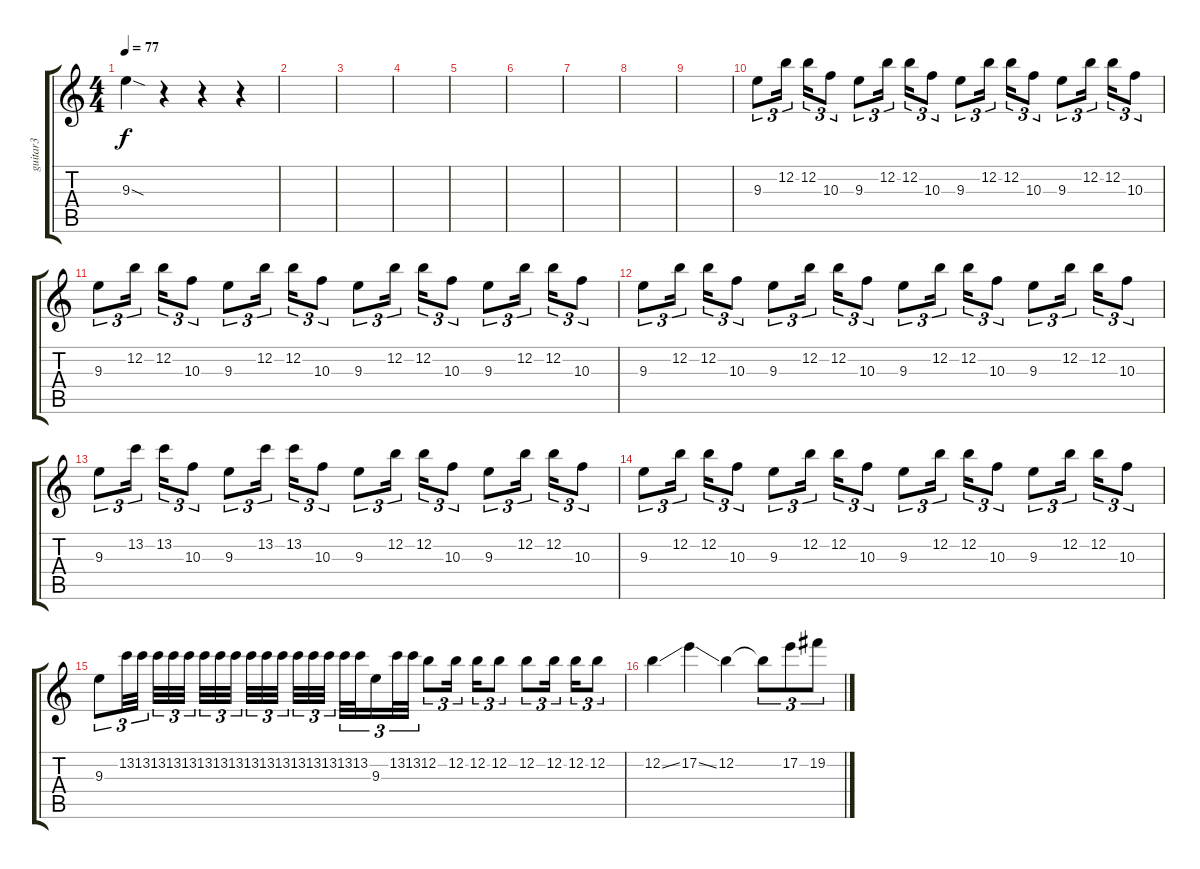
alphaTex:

\track ("guitar3" "guitar3") {instrument overdrivenguitar}
\staff {score tabs}
\tuning (E4 B3 G3 D3 A2 E2) {hide}
\ts (4 4)
\tempo 77
\clef g2
\ks c
9.3{sod}.4{dy f} r.4 r.4 r.4 |
|
|
|
|
|
|
|
|
9.3.8{tu (3 2)} 12.2.16{tu (3 2)} 12.2.16{tu (3 2)} 10.3.8{tu (3 2)} 9.3.8{tu (3 2)} 12.2.16{tu (3 2)} 12.2.16{tu (3 2)} 10.3.8{tu (3 2)} 9.3.8{tu (3 2)} 12.2.16{tu (3 2)} 12.2.16{tu (3 2)} 10.3.8{tu (3 2)} 9.3.8{tu (3 2)} 12.2.16{tu (3 2)} 12.2.16{tu (3 2)} 10.3.8{tu (3 2)} |
9.3.8{tu (3 2)} 12.2.16{tu (3 2)} 12.2.16{tu (3 2)} 10.3.8{tu (3 2)} 9.3.8{tu (3 2)} 12.2.16{tu (3 2)} 12.2.16{tu (3 2)} 10.3.8{tu (3 2)} 9.3.8{tu (3 2)} 12.2.16{tu (3 2)} 12.2.16{tu (3 2)} 10.3.8{tu (3 2)} 9.3.8{tu (3 2)} 12.2.16{tu (3 2)} 12.2.16{tu (3 2)} 10.3.8{tu (3 2)} |
9.3.8{tu (3 2)} 12.2.16{tu (3 2)} 12.2.16{tu (3 2)} 10.3.8{tu (3 2)} 9.3.8{tu (3 2)} 12.2.16{tu (3 2)} 12.2.16{tu (3 2)} 10.3.8{tu (3 2)} 9.3.8{tu (3 2)} 12.2.16{tu (3 2)} 12.2.16{tu (3 2)} 10.3.8{tu (3 2)} 9.3.8{tu (3 2)} 12.2.16{tu (3 2)} 12.2.16{tu (3 2)} 10.3.8{tu (3 2)} |
9.3.8{tu (3 2)} 13.2.16{tu (3 2)} 13.2.16{tu (3 2)} 10.3.8{tu (3 2)} 9.3.8{tu (3 2)} 13.2.16{tu (3 2)} 13.2.16{tu (3 2)} 10.3.8{tu (3 2)} 9.3.8{tu (3 2)} 12.2.16{tu (3 2)} 12.2.16{tu (3 2)} 10.3.8{tu (3 2)} 9.3.8{tu (3 2)} 12.2.16{tu (3 2)} 12.2.16{tu (3 2)} 10.3.8{tu (3 2)} |
9.3.8{tu (3 2)} 12.2.16{tu (3 2)} 12.2.16{tu (3 2)} 10.3.8{tu (3 2)} 9.3.8{tu (3 2)} 12.2.16{tu (3 2)} 12.2.16{tu (3 2)} 10.3.8{tu (3 2)} 9.3.8{tu (3 2)} 12.2.16{tu (3 2)} 12.2.16{tu (3 2)} 10.3.8{tu (3 2)} 9.3.8{tu (3 2)} 12.2.16{tu (3 2)} 12.2.16{tu (3 2)} 10.3.8{tu (3 2)} |
9.3.8{tu (3 2)} 13.2.32{tu (3 2)} 13.2.32{tu (3 2)} 13.2.32{tu (3 2)} 13.2.32{tu (3 2)} 13.2.32{tu (3 2)} 13.2.32{tu (3 2)} 13.2.32{tu (3 2)} 13.2.32{tu (3 2)} 13.2.32{tu (3 2)} 13.2.32{tu (3 2)} 13.2.32{tu (3 2)} 13.2.32{tu (3 2)} 13.2.32{tu (3 2)} 13.2.32{tu (3 2)} 13.2.32{tu (3 2)} 13.2.32{tu (3 2)} 9.3.16{tu (3 2)} 13.2.32{tu (3 2)} 13.2.32{tu (3 2)} 12.2.8{tu (3 2)} 12.2.16{tu (3 2)} 12.2.16{tu (3 2)} 12.2.8{tu (3 2)} 12.2.8{tu (3 2)} 12.2.16{tu (3 2)} 12.2.16{tu (3 2)} 12.2.8{tu (3 2)} |
12.2{ss}.4 17.2{ss}.4 12.2.4 12.2{t}.8{tu (3 2)} 17.2.8{tu (3 2)} 19.2.8{tu (3 2)}
